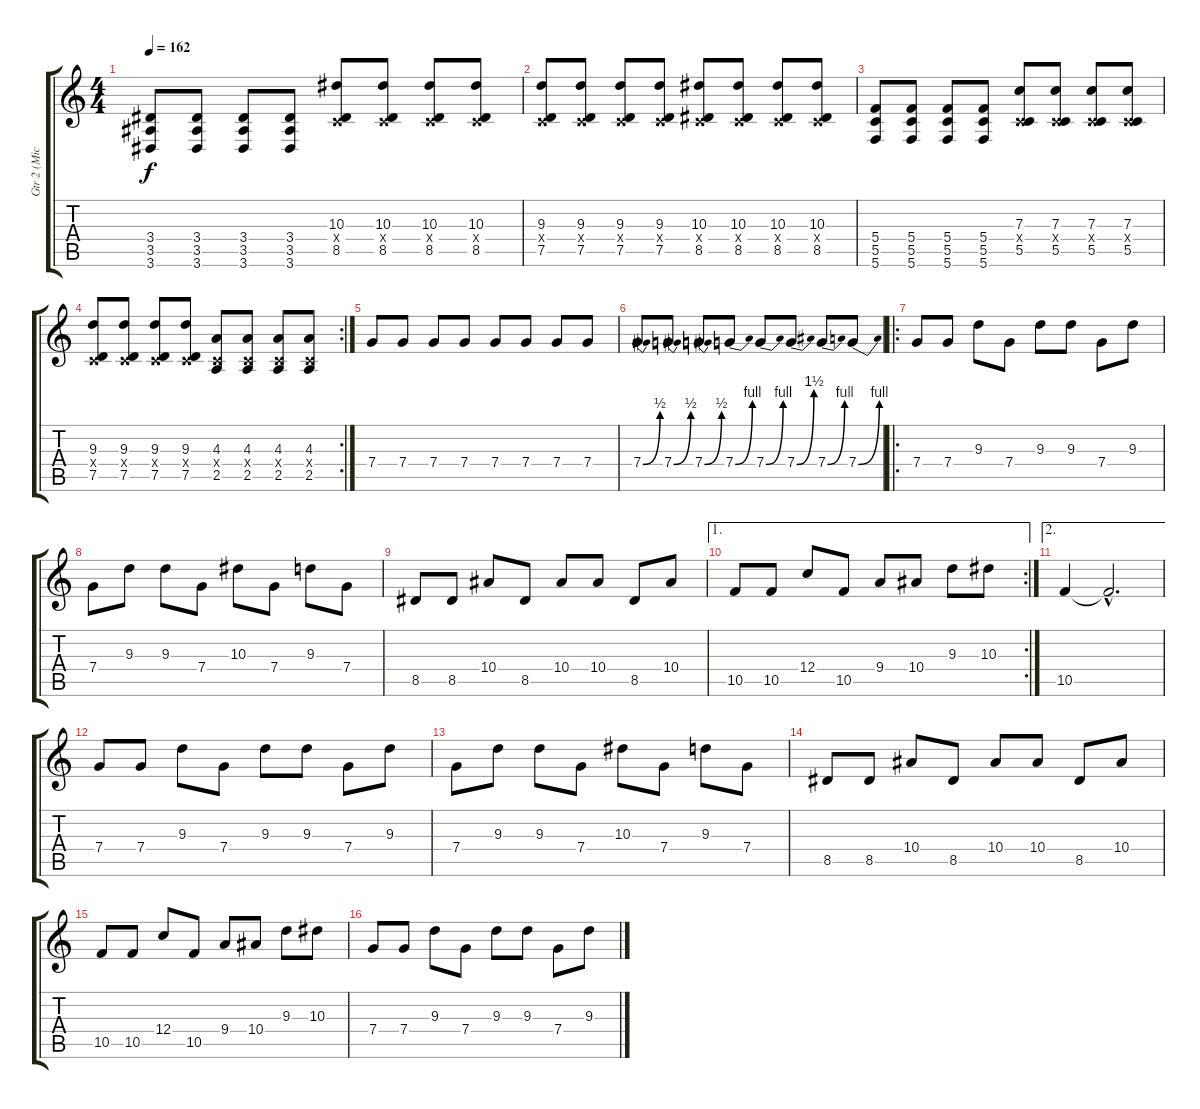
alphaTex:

\track ("Gtr 2 (Michael Padget)" "Gtr 2 (Mic") {instrument distortionguitar}
\staff {score tabs}
\tuning (D4 A3 F3 C3 G2 C2) {hide}
\ts (4 4)
\tempo 162
\clef g2
\ks c
(3.4 3.5 3.6).8{dy f} (3.4 3.5 3.6).8 (3.4 3.5 3.6).8 (3.4 3.5 3.6).8 (10.3 0.4{x} 8.5).8 (10.3 0.4{x} 8.5).8 (10.3 0.4{x} 8.5).8 (10.3 0.4{x} 8.5).8 |
(9.3 0.4{x} 7.5).8 (9.3 0.4{x} 7.5).8 (9.3 0.4{x} 7.5).8 (9.3 0.4{x} 7.5).8 (10.3 0.4{x} 8.5).8 (10.3 0.4{x} 8.5).8 (10.3 0.4{x} 8.5).8 (10.3 0.4{x} 8.5).8 |
(5.4 5.5 5.6).8 (5.4 5.5 5.6).8 (5.4 5.5 5.6).8 (5.4 5.5 5.6).8 (7.3 0.4{x} 5.5).8 (7.3 0.4{x} 5.5).8 (7.3 0.4{x} 5.5).8 (7.3 0.4{x} 5.5).8 |
\rc 2
(9.3 0.4{x} 7.5).8 (9.3 0.4{x} 7.5).8 (9.3 0.4{x} 7.5).8 (9.3 0.4{x} 7.5).8 (4.3 0.4{x} 2.5).8 (4.3 0.4{x} 2.5).8 (4.3 0.4{x} 2.5).8 (4.3 0.4{x} 2.5).8 |
7.4.8{instrument acousticguitarsteel} 7.4.8 7.4.8 7.4.8 7.4.8 7.4.8 7.4.8 7.4.8 |
7.4{be (bend 0 0 60 2)}.8 7.4{be (bend 0 0 60 2)}.8 7.4{be (bend 0 0 60 2)}.8 7.4{be (bend 0 0 60 4)}.8 7.4{be (bend 0 0 60 4)}.8 7.4{be (bend 0 0 60 6)}.8 7.4{be (bend 0 0 60 4)}.8 7.4{be (bend 0 0 60 4)}.8 |
\ro
7.4.8 7.4.8 9.3.8 7.4.8 9.3.8 9.3.8 7.4.8 9.3.8 |
7.4.8 9.3.8 9.3.8 7.4.8 10.3.8 7.4.8 9.3.8 7.4.8 |
8.5.8 8.5.8 10.4.8 8.5.8 10.4.8 10.4.8 8.5.8 10.4.8 |
\ae 1
\rc 2
10.5.8 10.5.8 12.4.8 10.5.8 9.4.8 10.4.8 9.3.8 10.3.8 |
\ae 2
10.5.4 10.5{hac t}.2{d} |
7.4.8 7.4.8 9.3.8 7.4.8 9.3.8 9.3.8 7.4.8 9.3.8 |
7.4.8 9.3.8 9.3.8 7.4.8 10.3.8 7.4.8 9.3.8 7.4.8 |
8.5.8 8.5.8 10.4.8 8.5.8 10.4.8 10.4.8 8.5.8 10.4.8 |
10.5.8 10.5.8 12.4.8 10.5.8 9.4.8 10.4.8 9.3.8 10.3.8 |
7.4.8 7.4.8 9.3.8 7.4.8 9.3.8 9.3.8 7.4.8 9.3.8
